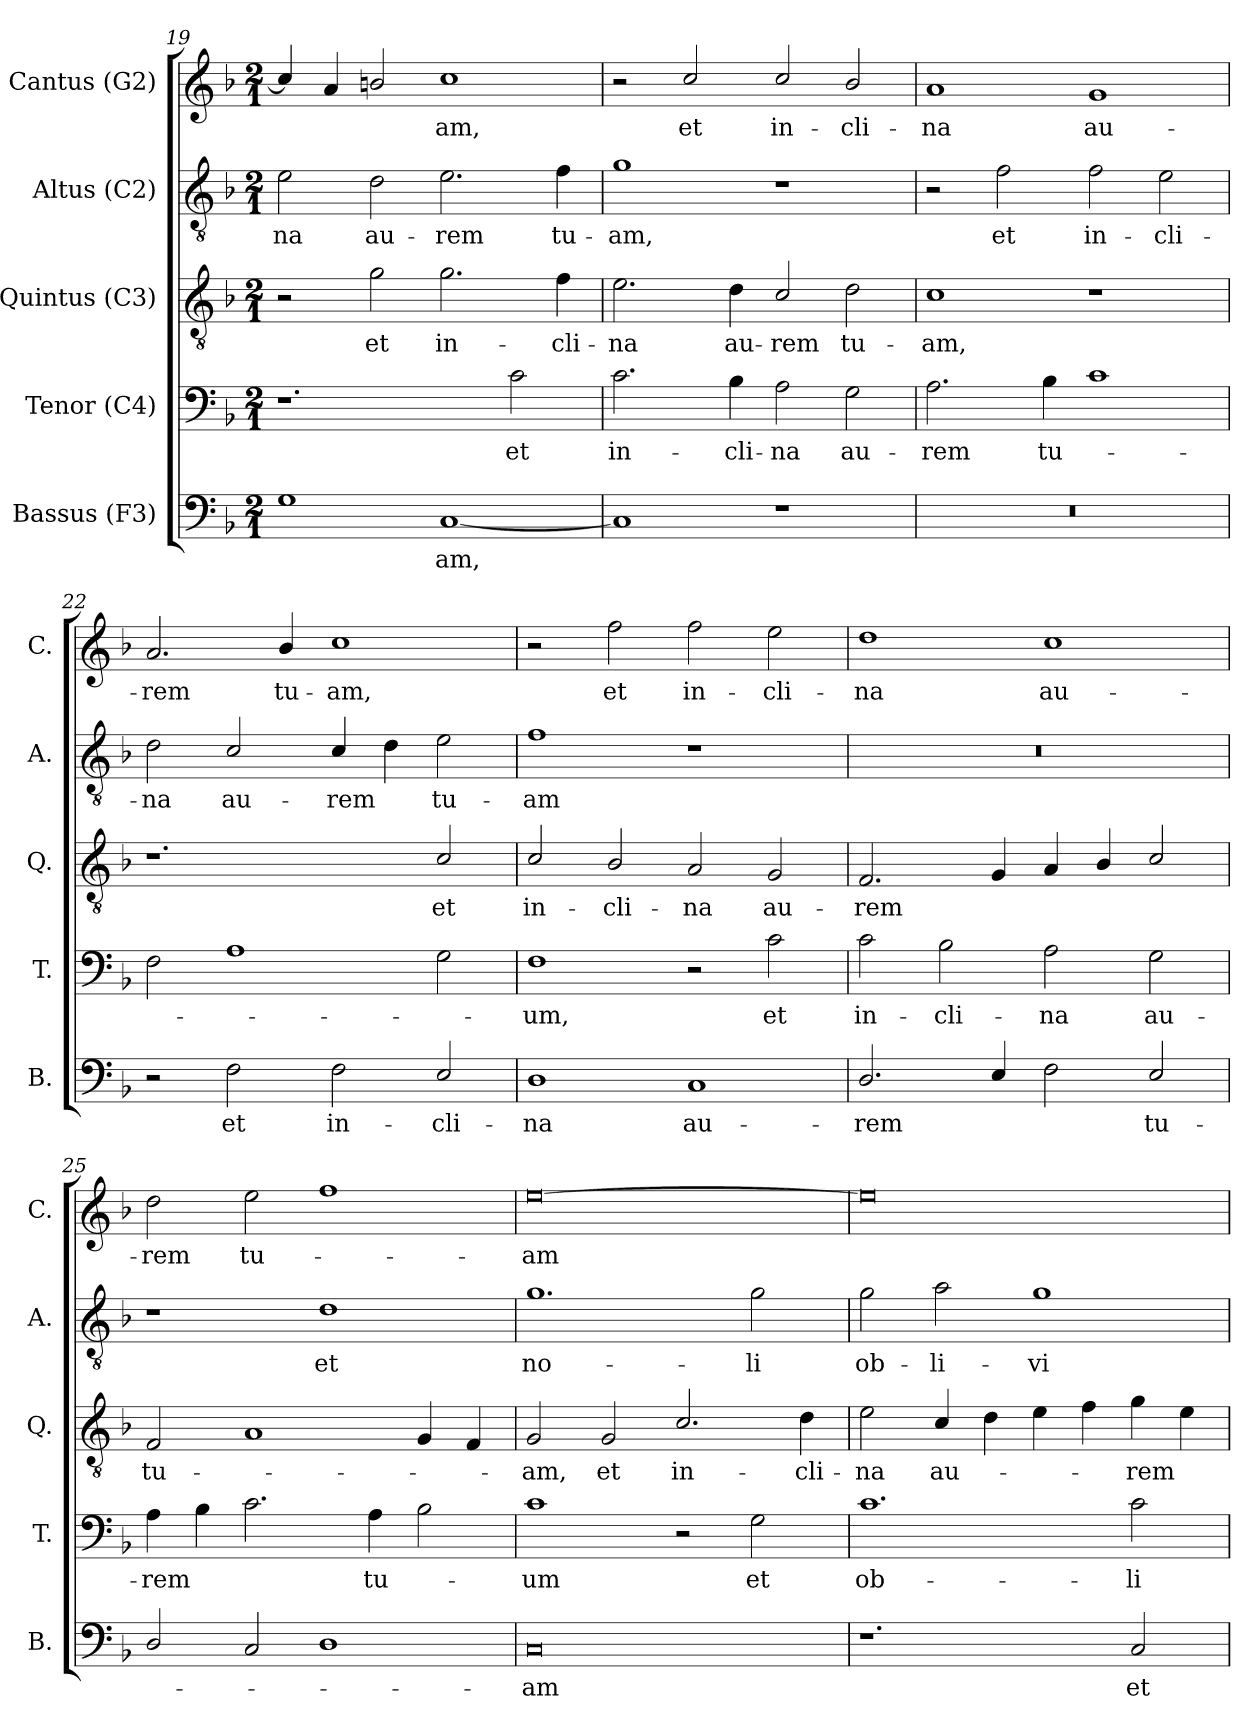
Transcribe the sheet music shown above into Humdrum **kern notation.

**kern	**text	**kern	**text	**kern	**text	**kern	**text	**kern	**text
*part5	*part5	*part4	*part4	*part3	*part3	*part2	*part2	*part1	*part1
*staff5	*staff5	*staff4	*staff4	*staff3	*staff3	*staff2	*staff2	*staff1	*staff1
*I"Bassus (F3)	*	*I"Tenor (C4)	*	*I"Quintus (C3)	*	*I"Altus (C2)	*	*I"Cantus (G2)	*
*I'B.	*	*I'T.	*	*I'Q.	*	*I'A.	*	*I'C.	*
*clefF4	*	*clefF4	*	*clefGv2	*	*clefGv2	*	*clefG2	*
*	*	*ITrd7c12	*	*ITrd7c12	*	*ITrd7c12	*	*	*
*k[b-]	*	*k[b-]	*	*k[b-]	*	*k[b-]	*	*k[b-]	*
*F:	*	*F:	*	*F:	*	*F:	*	*F:	*
*M2/1	*	*M2/1	*	*M2/1	*	*M2/1	*	*M2/1	*
=19	=19	=19	=19	=19	=19	=19	=19	=19	=19
!	!	!	!	!	!	!	!LO:LY:b	!	!
1G	.	1.r	.	2r	.	2E\	-na	4cc/]	.
.	.	.	.	.	.	.	.	4a/	.
!	!	!	!	!	!LO:LY:b	!	!LO:LY:b	!	!
.	.	.	.	2G\	et	2D\	au-	2bn/	.
!	!LO:LY:b	!	!	!	!LO:LY:b	!	!LO:LY:b	!	!LO:LY:b
[1C	-am,	.	.	2.G\	in-	2.E\	-rem	1cc	-am,
!	!	!	!LO:LY:b	!	!	!	!	!	!
.	.	2C\	et	.	.	.	.	.	.
!	!	!	!	!	!LO:LY:b	!	!LO:LY:b	!	!
.	.	.	.	4F\	-cli-	4F\	tu-	.	.
=20	=20	=20	=20	=20	=20	=20	=20	=20	=20
!	!	!	!LO:LY:b	!	!LO:LY:b	!	!LO:LY:b	!	!
1C]	.	2.C\	in-	2.E\	-na	1G	-am,	2r	.
!	!	!	!	!	!	!	!	!	!LO:LY:b
.	.	.	.	.	.	.	.	2cc/	et
!	!	!	!LO:LY:b	!	!LO:LY:b	!	!	!	!
.	.	4BB-\	-cli-	4D\	au-	.	.	.	.
!	!	!	!LO:LY:b	!	!LO:LY:b	!	!	!	!LO:LY:b
1r	.	2AA\	-na	2C/	-rem	1r	.	2cc/	in-
!	!	!	!LO:LY:b	!	!LO:LY:b	!	!	!	!LO:LY:b
.	.	2GG\	au-	2D\	tu-	.	.	2b-/	-cli-
=21	=21	=21	=21	=21	=21	=21	=21	=21	=21
!	!	!	!LO:LY:b	!	!LO:LY:b	!	!	!	!LO:LY:b
0r	.	2.AA\	-rem	1C	-am,	2r	.	1a	-na
!	!	!	!	!	!	!	!LO:LY:b	!	!
.	.	.	.	.	.	2F\	et	.	.
!	!	!	!LO:LY:b	!	!	!	!	!	!
.	.	4BB-\	tu-	.	.	.	.	.	.
!	!	!	!	!	!	!	!LO:LY:b	!	!LO:LY:b
.	.	1C	.	1r	.	2F\	in-	1g	au-
!	!	!	!	!	!	!	!LO:LY:b	!	!
.	.	.	.	.	.	2E\	-cli-	.	.
=22	=22	=22	=22	=22	=22	=22	=22	=22	=22
!	!	!	!	!	!	!	!LO:LY:b	!	!LO:LY:b
2r	.	2FF\	.	1.r	.	2D\	-na	2.a/	-rem
!	!LO:LY:b	!	!	!	!	!	!LO:LY:b	!	!
2F\	et	1AA	.	.	.	2C/	au-	.	.
!	!	!	!	!	!	!	!	!	!LO:LY:b
.	.	.	.	.	.	.	.	4b-/	tu-
!	!LO:LY:b	!	!	!	!	!	!LO:LY:b	!	!LO:LY:b
2F\	in-	.	.	.	.	4C/	-rem	1cc	-am,
.	.	.	.	.	.	4D\	.	.	.
!	!LO:LY:b	!	!	!	!LO:LY:b	!	!LO:LY:b	!	!
2E/	-cli-	2GG\	.	2C/	et	2E\	tu-	.	.
=23	=23	=23	=23	=23	=23	=23	=23	=23	=23
!	!LO:LY:b	!	!LO:LY:b	!	!LO:LY:b	!	!LO:LY:b	!	!
1D	-na	1FF	-um,	2C/	in-	1F	-am	2r	.
!	!	!	!	!	!LO:LY:b	!	!	!	!LO:LY:b
.	.	.	.	2BB-/	-cli-	.	.	2ff\	et
!	!LO:LY:b	!	!	!	!LO:LY:b	!	!	!	!LO:LY:b
1C	au-	2r	.	2AA/	-na	1r	.	2ff\	in-
!	!	!	!LO:LY:b	!	!LO:LY:b	!	!	!	!LO:LY:b
.	.	2C\	et	2GG/	au-	.	.	2ee\	-cli-
=24	=24	=24	=24	=24	=24	=24	=24	=24	=24
!	!LO:LY:b	!	!LO:LY:b	!	!LO:LY:b	!	!	!	!LO:LY:b
2.D/	-rem	2C\	in-	2.FF/	-rem	0r	.	1dd	-na
!	!	!	!LO:LY:b	!	!	!	!	!	!
.	.	2BB-\	-cli-	.	.	.	.	.	.
4E/	.	.	.	4GG/	.	.	.	.	.
!	!	!	!LO:LY:b	!	!	!	!	!	!LO:LY:b
2F\	.	2AA\	-na	4AA/	.	.	.	1cc	au-
.	.	.	.	4BB-/	.	.	.	.	.
!	!LO:LY:b	!	!LO:LY:b	!	!	!	!	!	!
2E/	tu-	2GG\	au-	2C/	.	.	.	.	.
=25	=25	=25	=25	=25	=25	=25	=25	=25	=25
!	!	!	!LO:LY:b	!	!LO:LY:b	!	!	!	!LO:LY:b
2D/	.	4AA\	-rem	2FF/	tu-	1r	.	2dd\	-rem
.	.	4BB-\	.	.	.	.	.	.	.
!	!	!	!	!	!	!	!	!	!LO:LY:b
2C/	.	2.C\	.	1AA	.	.	.	2ee\	tu-
!	!	!	!	!	!	!	!LO:LY:b	!	!
1D	.	.	.	.	.	1D	et	1ff	.
!	!	!	!LO:LY:b	!	!	!	!	!	!
.	.	4AA\	tu-	.	.	.	.	.	.
.	.	2BB-\	.	4GG/	.	.	.	.	.
.	.	.	.	4FF/	.	.	.	.	.
=26	=26	=26	=26	=26	=26	=26	=26	=26	=26
!	!LO:LY:b	!	!LO:LY:b	!	!LO:LY:b	!	!LO:LY:b	!	!LO:LY:b
0C	-am	1C	-um	2GG/	-am,	1.G	no-	[0ee	-am
!	!	!	!	!	!LO:LY:b	!	!	!	!
.	.	.	.	2GG/	et	.	.	.	.
!	!	!	!	!	!LO:LY:b	!	!	!	!
.	.	2r	.	2.C/	in-	.	.	.	.
!	!	!	!LO:LY:b	!	!	!	!LO:LY:b	!	!
.	.	2GG\	et	.	.	2G\	-li	.	.
!	!	!	!	!	!LO:LY:b	!	!	!	!
.	.	.	.	4D\	-cli-	.	.	.	.
=27	=27	=27	=27	=27	=27	=27	=27	=27	=27
!	!	!	!LO:LY:b	!	!LO:LY:b	!	!LO:LY:b	!	!
1.r	.	1.C	ob-	2E\	-na	2G\	ob-	0ee]	.
!	!	!	!	!	!LO:LY:b	!	!LO:LY:b	!	!
.	.	.	.	4C/	au-	2A\	-li-	.	.
.	.	.	.	4D\	.	.	.	.	.
!	!	!	!	!	!	!	!LO:LY:b	!	!
.	.	.	.	4E\	.	1G	-vi-	.	.
.	.	.	.	4F\	.	.	.	.	.
!	!LO:LY:b	!	!LO:LY:b	!	!LO:LY:b	!	!	!	!
2C/	et	2C\	-li-	4G\	-rem	.	.	.	.
.	.	.	.	4E\	.	.	.	.	.
=	=	=	=	=	=	=	=	=	=
*-	*-	*-	*-	*-	*-	*-	*-	*-	*-
